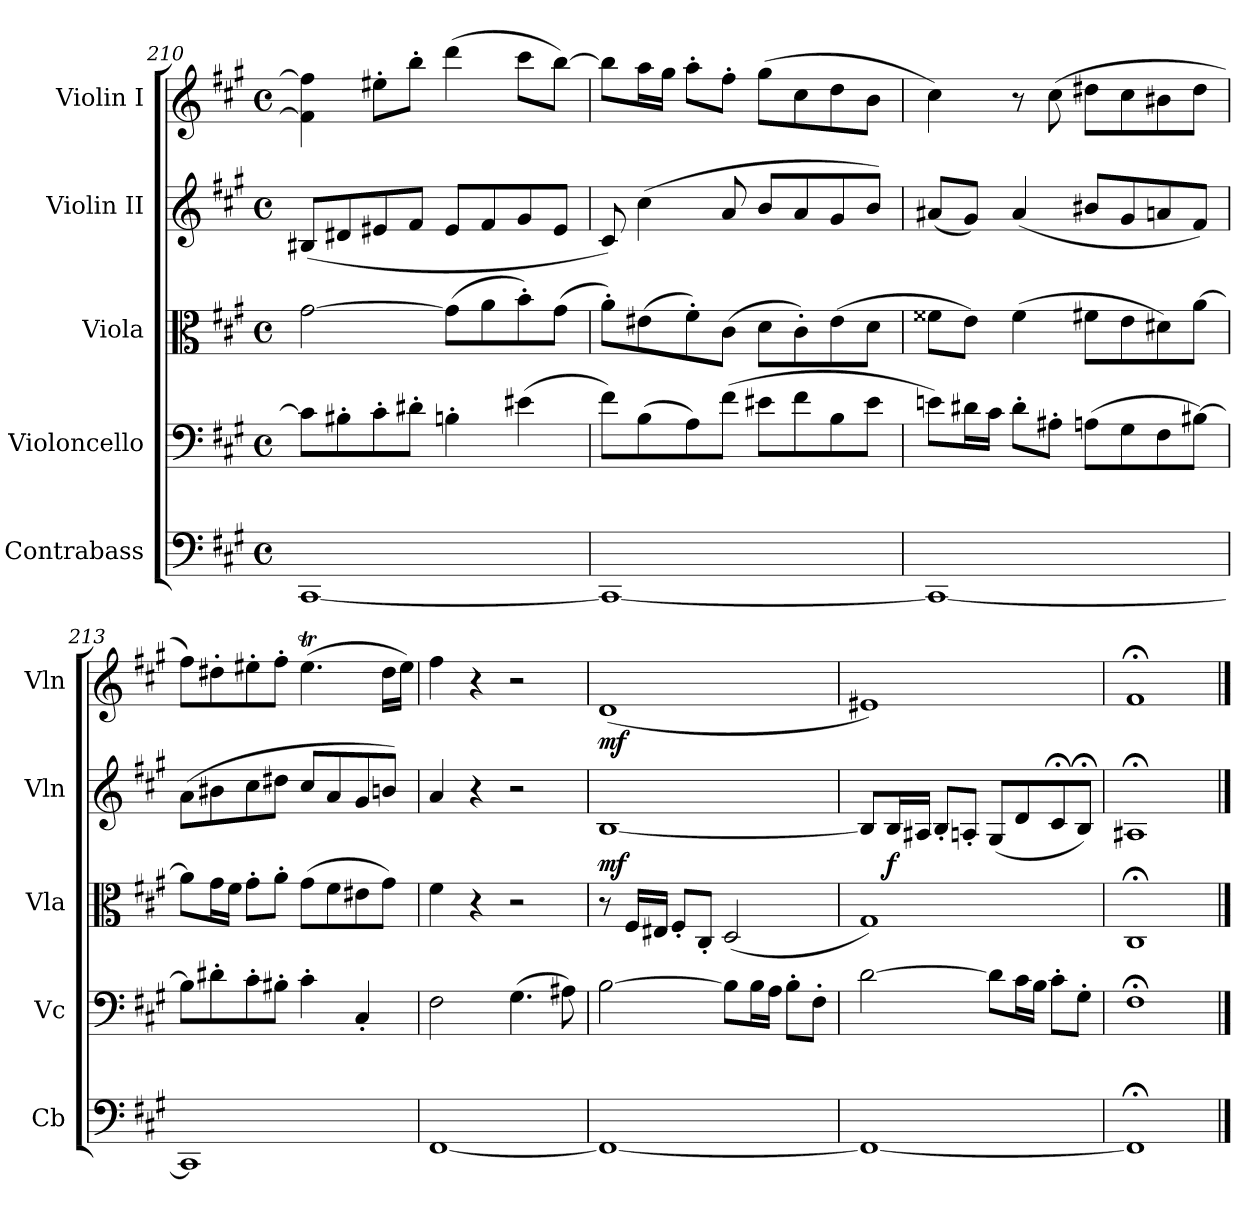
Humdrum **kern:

**kern	**kern	**kern	**kern	**dynam	**kern	**dynam
*part5	*part4	*part3	*part2	*part2	*part1	*part1
*staff5	*staff4	*staff3	*staff2	*staff2	*staff1	*staff1
*I"Contrabass	*I"Violoncello	*I"Viola	*I"Violin II	*	*I"Violin I	*
*I'Cb	*I'Vc	*I'Vla	*I'Vln	*	*I'Vln	*
*clefF4	*clefF4	*clefC3	*clefG2	*	*clefG2	*
*ITrd7c12	*	*	*	*	*	*
*k[f#c#g#]	*k[f#c#g#]	*k[f#c#g#]	*k[f#c#g#]	*	*k[f#c#g#]	*
*M4/4	*M4/4	*M4/4	*M4/4	*	*M4/4	*
*met(c)	*met(c)	*met(c)	*met(c)	*	*met(c)	*
=210	=210	=210	=210	=210	=210	=210
[1CCC#	8c#\L]	[2g#\	(8B#X/L	.	4f#\] 4ff#\]	.
.	8B#X'\	.	8d#X/	.	.	.
.	8c#'\	.	8e#X/	.	8ee#X'\L	.
.	8d#X'\J	.	8f#/J	.	8bb'\J	.
.	4Bn'\	(8g#\L]	8e#/L	.	(4ddd\	.
.	.	8a\	8f#/	.	.	.
.	(4e#X\	8b'\)	8g#/	.	8ccc#\L	.
.	.	(8g#\J	8e#/J	.	[8bb\J)	.
=211	=211	=211	=211	=211	=211	=211
1CCC#_	8f#\L)	8a'\L)	8c#/)	.	8bb\L]	.
.	(8B\	(8e#X\	(4cc#\	.	16aa\L	.
.	.	.	.	.	16gg#\JJ	.
.	8A\)	8f#'\)	.	.	8aa'\L	.
.	(8f#\J	(8c#\J	8a/	.	8ff#'\J	.
.	8e#X\L	8d\L	8b/L	.	(8gg#\L	.
.	8f#\	8c#'\)	8a/	.	8cc#\	.
.	8B\	(8e#\	8g#/	.	8dd\	.
.	8e#\J	8d\J	8b/J)	.	8b\J	.
!!LO:PB:g=z
=212	=212	=212	=212	=212	=212	=212
1CCC#_	8en\L)	8f##X\L	(8a#X/L	.	4cc#\)	.
.	16d#X\L	8e\J)	8g#/J)	.	.	.
.	16c#\JJ	.	.	.	.	.
.	8d#'\L	(4f##\	(4a#/	.	8r	.
.	8A#X'\J	.	.	.	(8cc#\	.
.	(8An\L	8f#X\L	8b#X/L	.	8dd#X\L	.
.	8G#\	8e\	8g#/	.	8cc#\	.
.	8F#\	8d#X\)	8an/	.	8b#X\	.
.	[8B#X\J)	[8a\J	8f#/J)	.	8dd#\J	.
=213	=213	=213	=213	=213	=213	=213
1CCC#]	8B#\L]	8a\L]	(8a\L	.	8ff#\L)	.
.	8d#X'\	16g#\L	8b#X\	.	8dd#X'\	.
.	.	16f#\JJ	.	.	.	.
.	8c#'\	8g#'\L	8cc#\	.	8ee#X'\	.
.	8B#X'\J	8a'\J	8dd#X\J	.	8ff#'\J	.
.	4c#'\	(8g#\L	8cc#/L	.	(4.ee#t\	.
.	.	8f#\	8a/	.	.	.
.	4C#'/	8e#X\	8g#/	.	.	.
.	.	8g#\J)	8bn/J)	.	16dd#\LL	.
.	.	.	.	.	16ee#\JJ)	.
=214	=214	=214	=214	=214	=214	=214
[1FFF#	2F#\	4f#\	4a/	.	4ff#\	.
.	.	4r	4r	.	4r	.
.	(4.G#\	2r	2r	.	2r	.
.	8A#X\)	.	.	.	.	.
=215	=215	=215	=215	=215	=215	=215
!	!	!	!	!LO:DY:b	!	!LO:DY:b
1FFF#_	[2B\	8r	[1B	mf	(1d	mf
.	.	16F#/LL	.	.	.	.
.	.	16E#X/JJ	.	.	.	.
.	.	8F#'/L	.	.	.	.
.	.	8C#'/J	.	.	.	.
.	8B\L]	(2D/	.	.	.	.
.	16B\L	.	.	.	.	.
.	16A\JJ	.	.	.	.	.
.	8B'\L	.	.	.	.	.
.	8F#'\J	.	.	.	.	.
=216	=216	=216	=216	=216	=216	=216
1FFF#_	[2d\	1G#)	8B/L]	.	1e#X)	.
!	!	!	!	!LO:DY:b	!	!
.	.	.	16B/L	f	.	.
.	.	.	16A#X/JJ	.	.	.
.	.	.	8B'/L	.	.	.
.	.	.	8An'/J	.	.	.
.	8d\L]	.	(8G#/L	.	.	.
.	16c#\L	.	8d/	.	.	.
.	16B\JJ	.	.	.	.	.
.	8c#'\L	.	8c#;</	.	.	.
.	8G#'\J	.	8B;</J)	.	.	.
=217	=217	=217	=217	=217	=217	=217
1FFF#;<]	1F#;<	1C#;<	1A#X;<	.	1f#;<	.
==	==	==	==	==	==	==
*-	*-	*-	*-	*-	*-	*-
